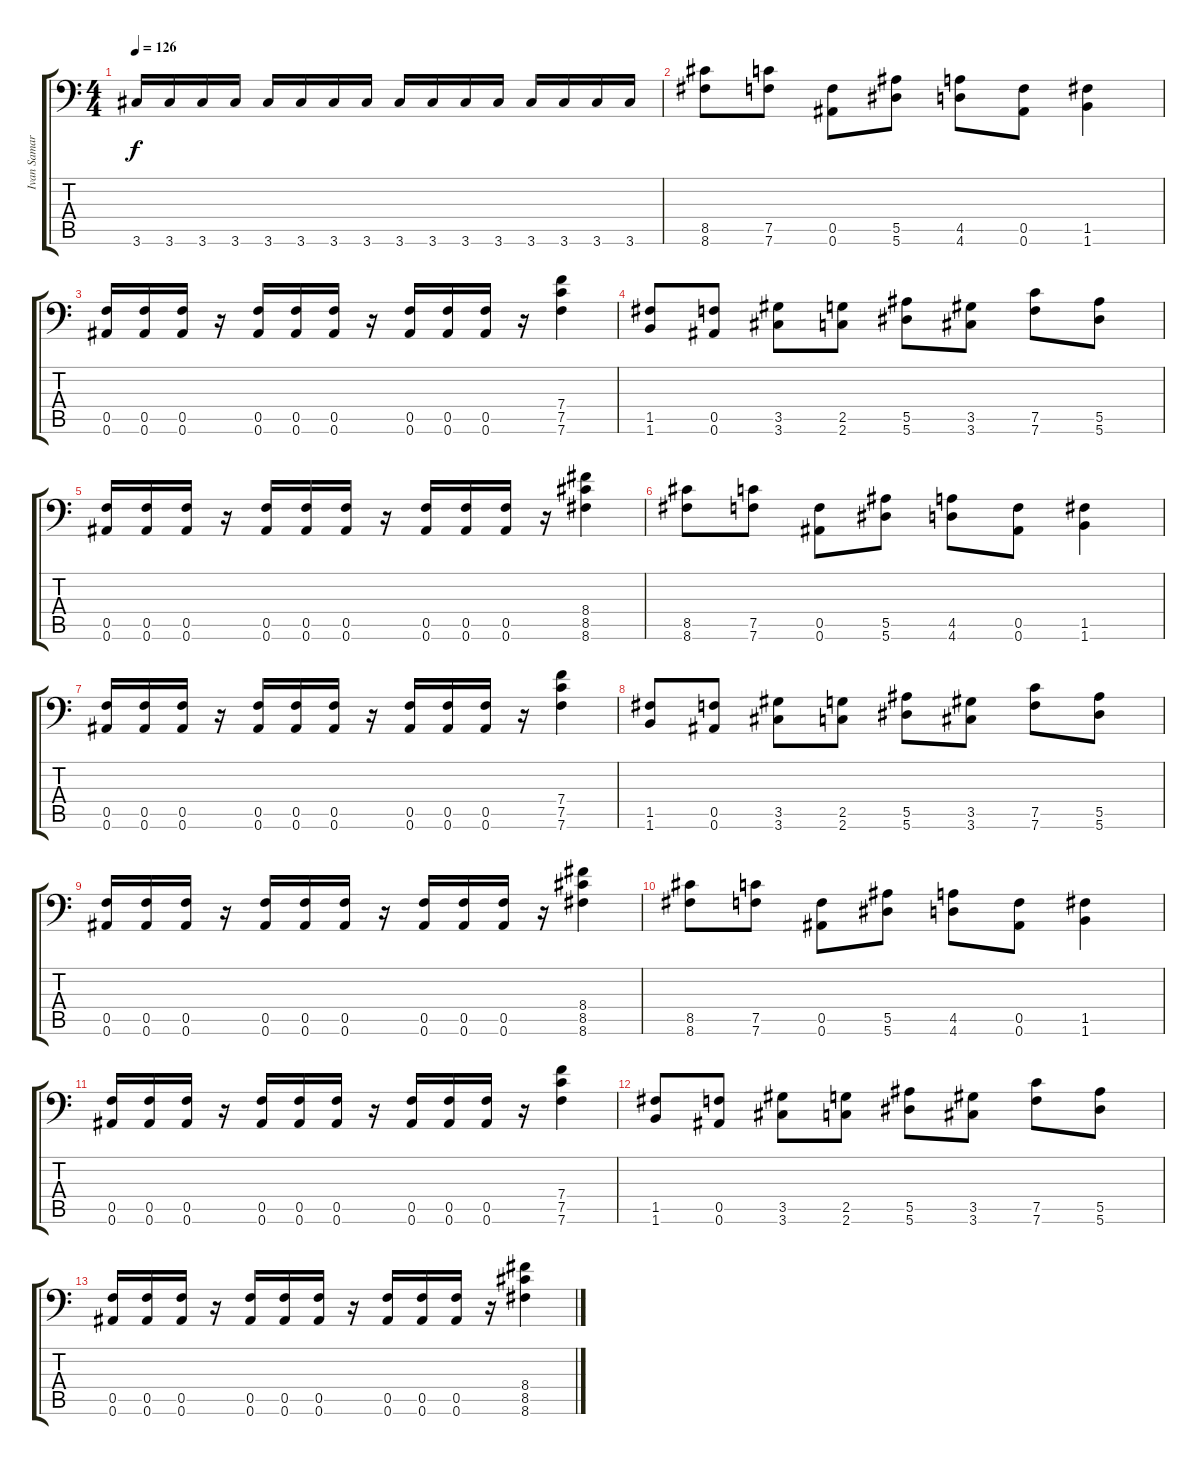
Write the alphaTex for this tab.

\track ("Ivan Samarin" "Ivan Samar") {instrument distortionguitar}
\staff {score tabs}
\tuning (C4 G3 Eb3 Bb2 F2 Bb1) {hide}
\ts (4 4)
\tempo 126
\clef f4
\ks c
3.6.16{dy f} 3.6.16 3.6.16 3.6.16 3.6.16 3.6.16 3.6.16 3.6.16 3.6.16 3.6.16 3.6.16 3.6.16 3.6.16 3.6.16 3.6.16 3.6.16 |
(8.5 8.6).8 (7.5 7.6).8 (0.5 0.6).8 (5.5 5.6).8 (4.5 4.6).8 (0.5 0.6).8 (1.5 1.6).4 |
(0.5 0.6).16 (0.5 0.6).16 (0.5 0.6).16 r.16 (0.5 0.6).16 (0.5 0.6).16 (0.5 0.6).16 r.16 (0.5 0.6).16 (0.5 0.6).16 (0.5 0.6).16 r.16 (7.4 7.5 7.6).4 |
(1.5 1.6).8 (0.5 0.6).8 (3.5 3.6).8 (2.5 2.6).8 (5.5 5.6).8 (3.5 3.6).8 (7.5 7.6).8 (5.5 5.6).8 |
(0.5 0.6).16 (0.5 0.6).16 (0.5 0.6).16 r.16 (0.5 0.6).16 (0.5 0.6).16 (0.5 0.6).16 r.16 (0.5 0.6).16 (0.5 0.6).16 (0.5 0.6).16 r.16 (8.4 8.5 8.6).4 |
(8.5 8.6).8 (7.5 7.6).8 (0.5 0.6).8 (5.5 5.6).8 (4.5 4.6).8 (0.5 0.6).8 (1.5 1.6).4 |
(0.5 0.6).16 (0.5 0.6).16 (0.5 0.6).16 r.16 (0.5 0.6).16 (0.5 0.6).16 (0.5 0.6).16 r.16 (0.5 0.6).16 (0.5 0.6).16 (0.5 0.6).16 r.16 (7.4 7.5 7.6).4 |
(1.5 1.6).8 (0.5 0.6).8 (3.5 3.6).8 (2.5 2.6).8 (5.5 5.6).8 (3.5 3.6).8 (7.5 7.6).8 (5.5 5.6).8 |
(0.5 0.6).16 (0.5 0.6).16 (0.5 0.6).16 r.16 (0.5 0.6).16 (0.5 0.6).16 (0.5 0.6).16 r.16 (0.5 0.6).16 (0.5 0.6).16 (0.5 0.6).16 r.16 (8.4 8.5 8.6).4 |
(8.5 8.6).8{volume 2} (7.5 7.6).8 (0.5 0.6).8 (5.5 5.6).8 (4.5 4.6).8 (0.5 0.6).8 (1.5 1.6).4 |
(0.5 0.6).16 (0.5 0.6).16 (0.5 0.6).16 r.16 (0.5 0.6).16 (0.5 0.6).16 (0.5 0.6).16 r.16 (0.5 0.6).16 (0.5 0.6).16 (0.5 0.6).16 r.16 (7.4 7.5 7.6).4 |
(1.5 1.6).8 (0.5 0.6).8 (3.5 3.6).8 (2.5 2.6).8 (5.5 5.6).8 (3.5 3.6).8 (7.5 7.6).8 (5.5 5.6).8 |
(0.5 0.6).16 (0.5 0.6).16 (0.5 0.6).16 r.16 (0.5 0.6).16 (0.5 0.6).16 (0.5 0.6).16 r.16 (0.5 0.6).16 (0.5 0.6).16 (0.5 0.6).16 r.16 (8.4 8.5 8.6).4
